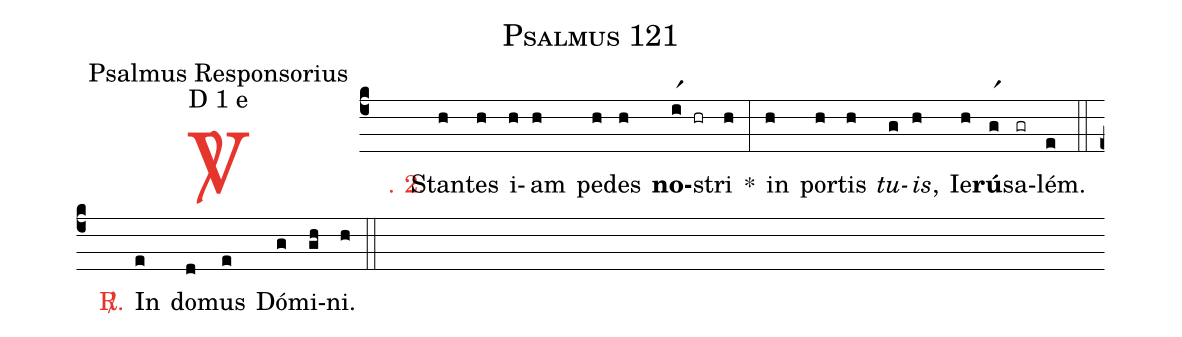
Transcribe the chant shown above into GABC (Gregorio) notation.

name: Psalmus 121;
office-part: Psalmus Responsorius;
mode: D 1 e;
%%
(c4)

<c><sp>V/</sp>. 2.</c>() Stan(h)tes(h) i(h)am(h) pe(h)des(h) <b>no</b>(ir1 hr)stri(h) *(:) in(h) por(h)tis(h) <i>tu</i>(g)<i>is</i>,(h) Ie(h)<b>rú</b>(gr1)sa(gr)lém.(e)

(::)

<nlba><c><sp>R/</sp>.</c>() In</nlba>(e) do(d)mus(e) Dó(g)mi(gh)ni.(h)

(::)
